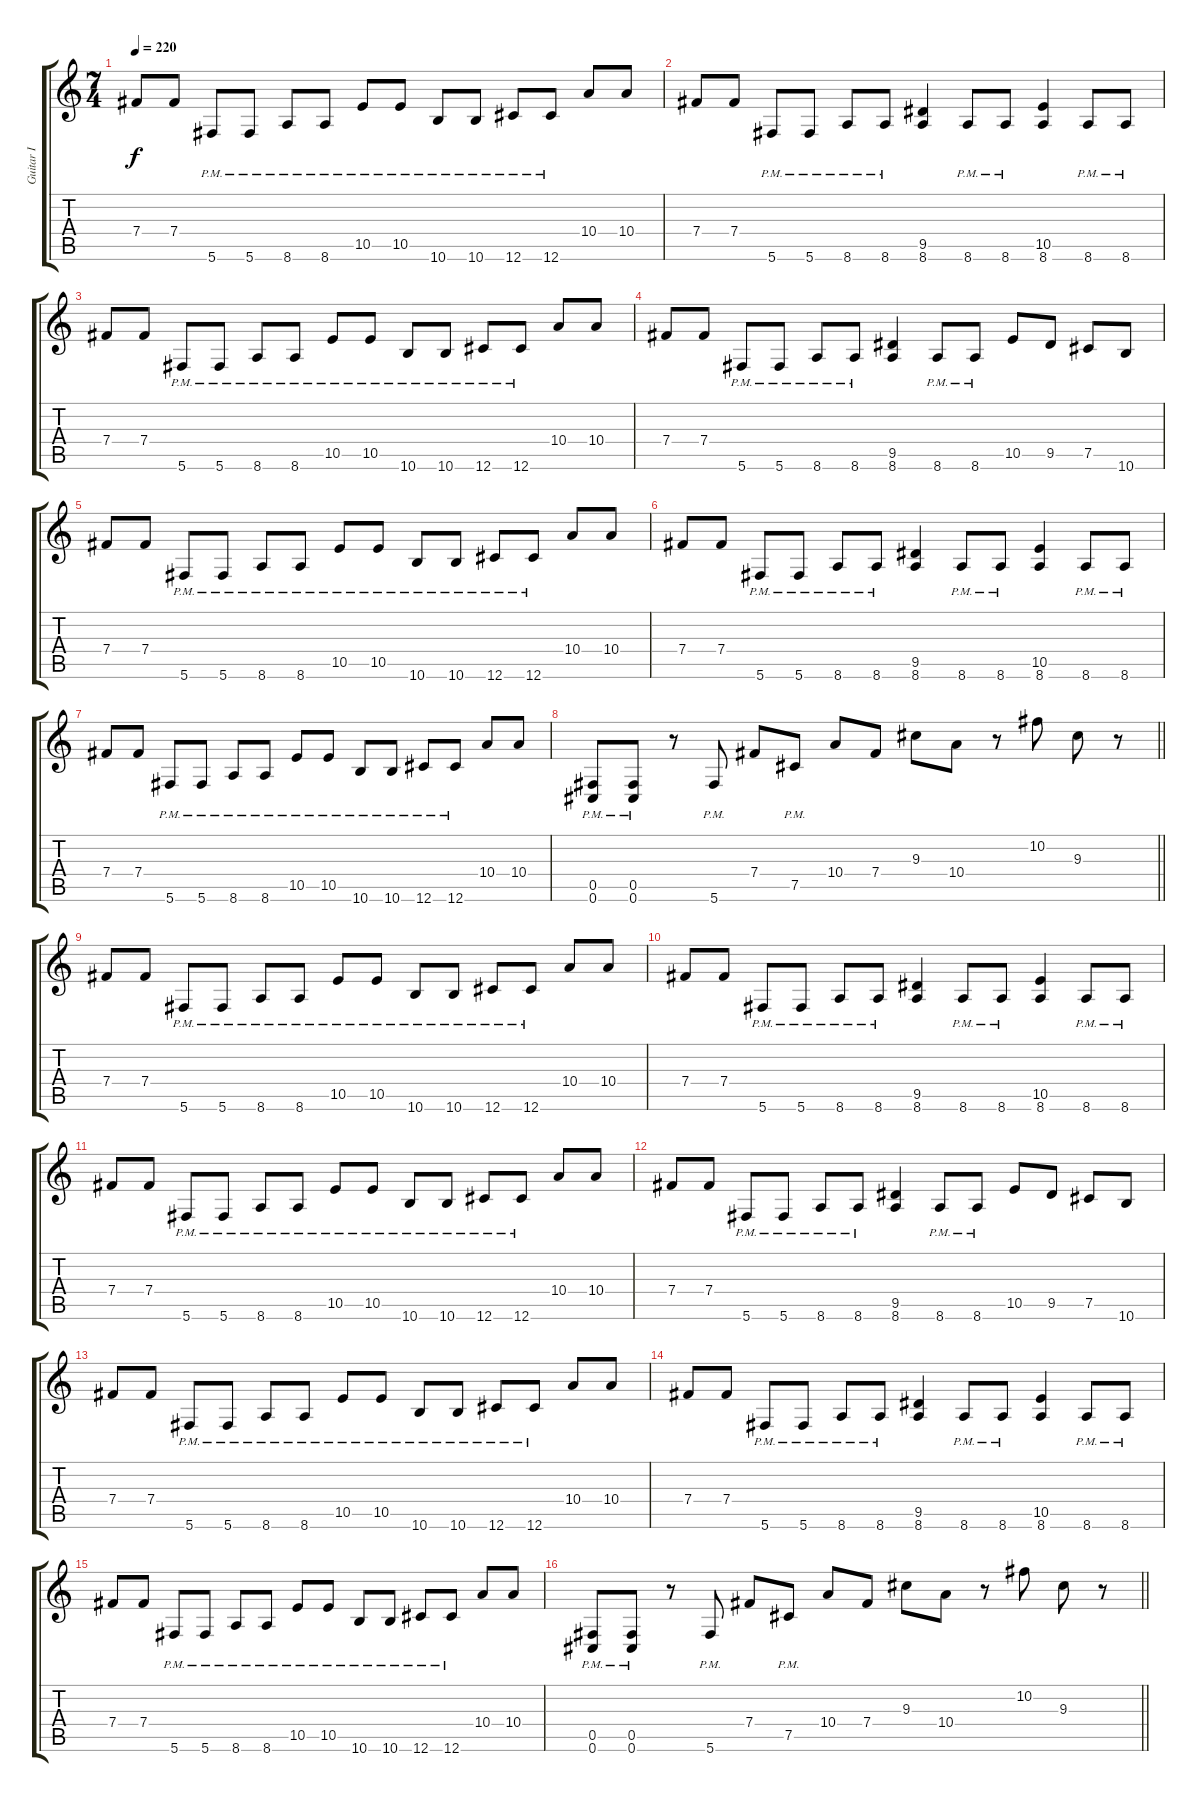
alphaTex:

\track ("Guitar I" "Guitar I") {instrument distortionguitar}
\staff {score tabs}
\tuning (Db4 Ab3 E3 B2 Gb2 Db2) {hide}
\ts (7 4)
\tempo 220
\clef g2
\ks c
7.4.8{dy f} 7.4.8 5.6{pm}.8 5.6{pm}.8 8.6{pm}.8 8.6{pm}.8 10.5{pm}.8 10.5{pm}.8 10.6{pm}.8 10.6{pm}.8 12.6{pm}.8 12.6{pm}.8 10.4.8 10.4.8 |
7.4.8 7.4.8 5.6{pm}.8 5.6{pm}.8 8.6{pm}.8 8.6{pm}.8 (9.5 8.6).4 8.6{pm}.8 8.6{pm}.8 (10.5 8.6).4 8.6{pm}.8 8.6{pm}.8 |
7.4.8 7.4.8 5.6{pm}.8 5.6{pm}.8 8.6{pm}.8 8.6{pm}.8 10.5{pm}.8 10.5{pm}.8 10.6{pm}.8 10.6{pm}.8 12.6{pm}.8 12.6{pm}.8 10.4.8 10.4.8 |
7.4.8 7.4.8 5.6{pm}.8 5.6{pm}.8 8.6{pm}.8 8.6{pm}.8 (9.5 8.6).4 8.6{pm}.8 8.6{pm}.8 10.5.8 9.5.8 7.5.8 10.6.8 |
7.4.8 7.4.8 5.6{pm}.8 5.6{pm}.8 8.6{pm}.8 8.6{pm}.8 10.5{pm}.8 10.5{pm}.8 10.6{pm}.8 10.6{pm}.8 12.6{pm}.8 12.6{pm}.8 10.4.8 10.4.8 |
7.4.8 7.4.8 5.6{pm}.8 5.6{pm}.8 8.6{pm}.8 8.6{pm}.8 (9.5 8.6).4 8.6{pm}.8 8.6{pm}.8 (10.5 8.6).4 8.6{pm}.8 8.6{pm}.8 |
7.4.8 7.4.8 5.6{pm}.8 5.6{pm}.8 8.6{pm}.8 8.6{pm}.8 10.5{pm}.8 10.5{pm}.8 10.6{pm}.8 10.6{pm}.8 12.6{pm}.8 12.6{pm}.8 10.4.8 10.4.8 |
\barLineRight lightlight
(0.5{pm} 0.6{pm}).8 (0.5{pm} 0.6{pm}).8 r.8 5.6{pm}.8 7.4.8 7.5{pm}.8 10.4.8 7.4.8 9.3.8 10.4.8 r.8 10.2.8 9.3.8 r.8 |
7.4.8 7.4.8 5.6{pm}.8 5.6{pm}.8 8.6{pm}.8 8.6{pm}.8 10.5{pm}.8 10.5{pm}.8 10.6{pm}.8 10.6{pm}.8 12.6{pm}.8 12.6{pm}.8 10.4.8 10.4.8 |
7.4.8 7.4.8 5.6{pm}.8 5.6{pm}.8 8.6{pm}.8 8.6{pm}.8 (9.5 8.6).4 8.6{pm}.8 8.6{pm}.8 (10.5 8.6).4 8.6{pm}.8 8.6{pm}.8 |
7.4.8 7.4.8 5.6{pm}.8 5.6{pm}.8 8.6{pm}.8 8.6{pm}.8 10.5{pm}.8 10.5{pm}.8 10.6{pm}.8 10.6{pm}.8 12.6{pm}.8 12.6{pm}.8 10.4.8 10.4.8 |
7.4.8 7.4.8 5.6{pm}.8 5.6{pm}.8 8.6{pm}.8 8.6{pm}.8 (9.5 8.6).4 8.6{pm}.8 8.6{pm}.8 10.5.8 9.5.8 7.5.8 10.6.8 |
7.4.8 7.4.8 5.6{pm}.8 5.6{pm}.8 8.6{pm}.8 8.6{pm}.8 10.5{pm}.8 10.5{pm}.8 10.6{pm}.8 10.6{pm}.8 12.6{pm}.8 12.6{pm}.8 10.4.8 10.4.8 |
7.4.8 7.4.8 5.6{pm}.8 5.6{pm}.8 8.6{pm}.8 8.6{pm}.8 (9.5 8.6).4 8.6{pm}.8 8.6{pm}.8 (10.5 8.6).4 8.6{pm}.8 8.6{pm}.8 |
7.4.8 7.4.8 5.6{pm}.8 5.6{pm}.8 8.6{pm}.8 8.6{pm}.8 10.5{pm}.8 10.5{pm}.8 10.6{pm}.8 10.6{pm}.8 12.6{pm}.8 12.6{pm}.8 10.4.8 10.4.8 |
\barLineRight lightlight
(0.5{pm} 0.6{pm}).8 (0.5{pm} 0.6{pm}).8 r.8 5.6{pm}.8 7.4.8 7.5{pm}.8 10.4.8 7.4.8 9.3.8 10.4.8 r.8 10.2.8 9.3.8 r.8
